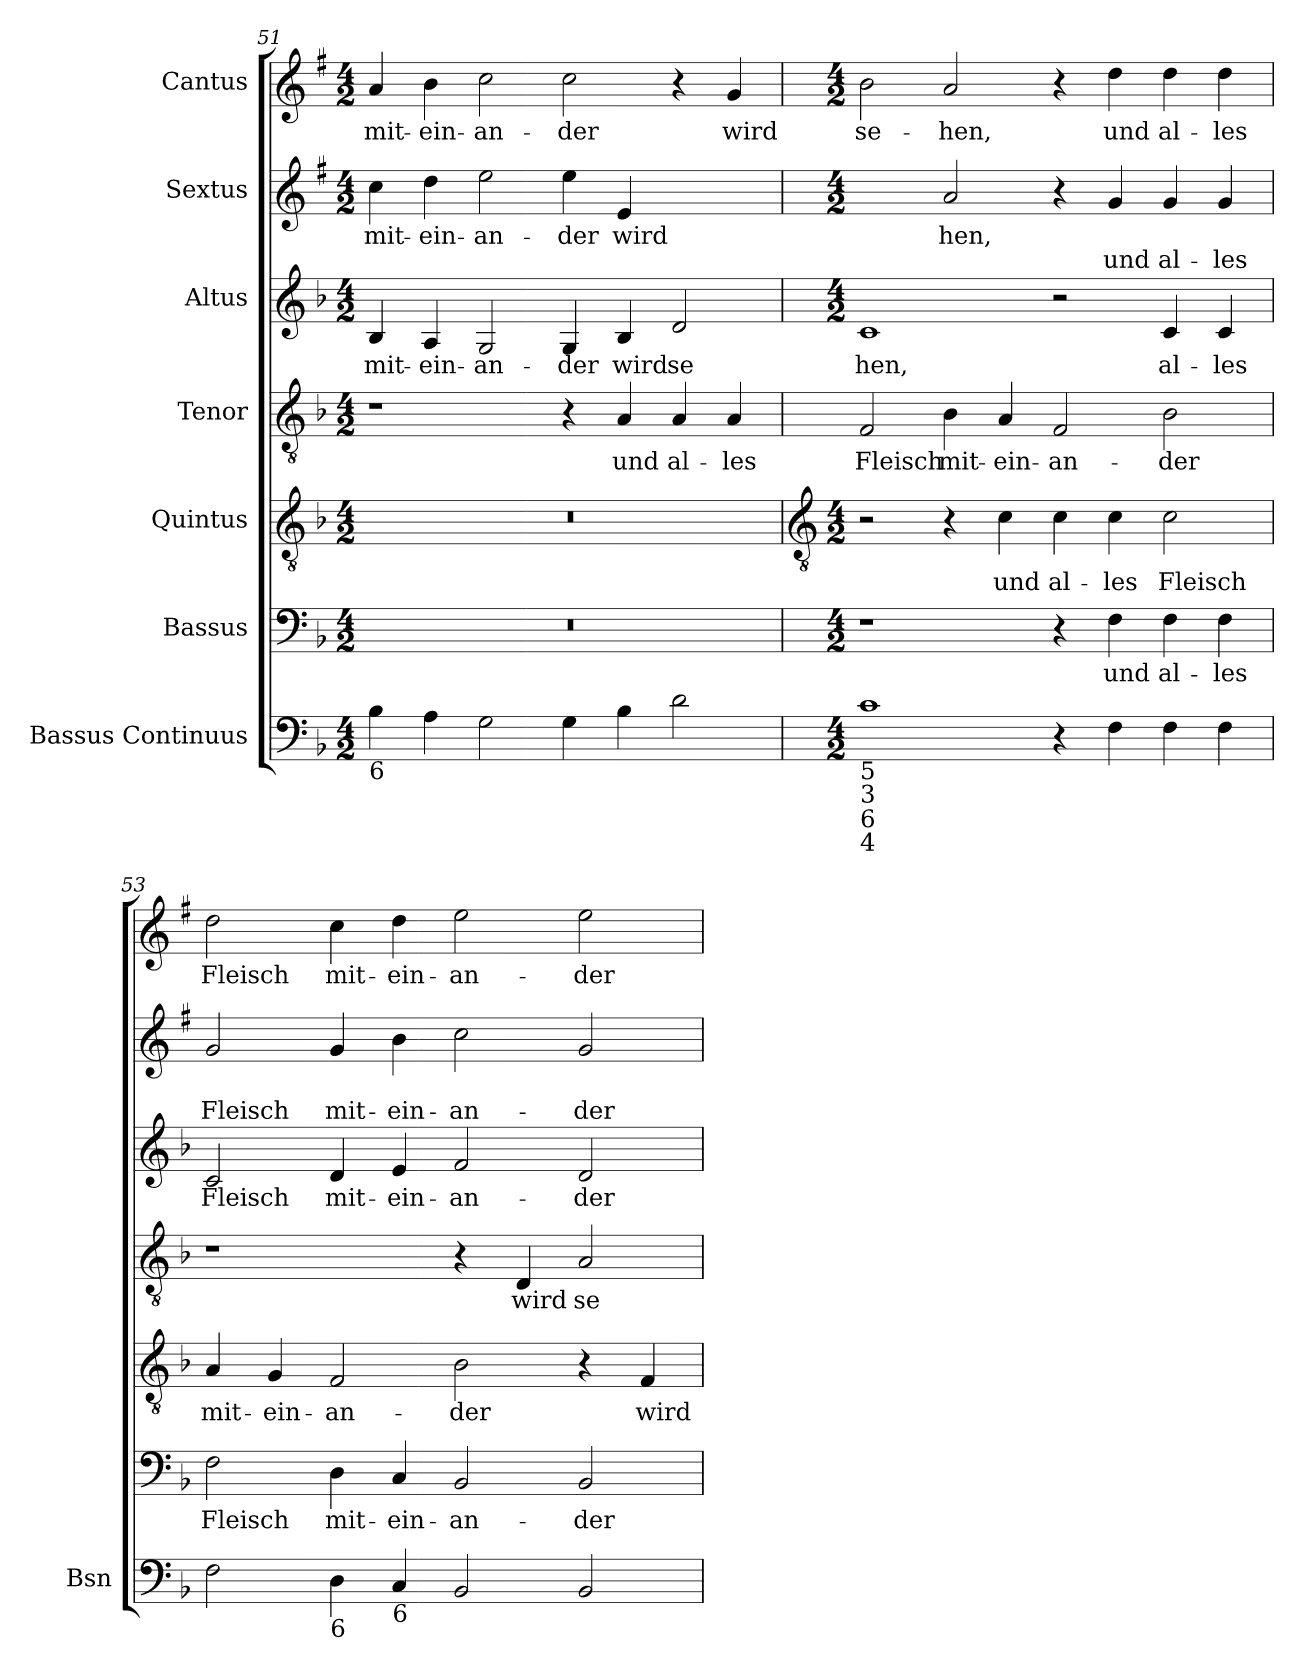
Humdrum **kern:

**kern	**kern	**text	**kern	**text	**kern	**text	**kern	**text	**kern	**text	**text	**kern	**text
*part7	*part6	*part6	*part5	*part5	*part4	*part4	*part3	*part3	*part2	*part2	*part2	*part1	*part1
*staff7	*staff6	*staff6	*staff5	*staff5	*staff4	*staff4	*staff3	*staff3	*staff2	*staff2	*staff2	*staff1	*staff1
*I"Bassus Continuus	*I"Bassus	*	*I"Quintus	*	*I"Tenor	*	*I"Altus	*	*I"Sextus	*	*	*I"Cantus	*
*I'Bsn	*	*	*	*	*	*	*	*	*	*	*	*	*
!!LO:LB:g=z
*clefF4	*clefF4	*	*clefGv2	*	*clefGv2	*	*clefG2	*	*clefG2	*	*	*clefG2	*
*	*	*	*	*	*	*	*	*	*ITrd1c2	*	*	*ITrd1c2	*
*k[b-]	*k[b-]	*	*k[b-]	*	*k[b-]	*	*k[b-]	*	*k[b-]	*	*	*k[b-]	*
*F:	*F:	*	*F:	*	*F:	*	*F:	*	*F:	*	*	*F:	*
*M4/2	*M4/2	*	*M4/2	*	*M4/2	*	*M4/2	*	*M4/2	*	*	*M4/2	*
=51	=51	=51	=51	=51	=51	=51	=51	=51	=51	=51	=51	=51	=51
!LO:TX:b:t=6	!	!	!	!	!	!	!	!	!	!	!	!	!
!	!	!	!	!	!	!	!	!LO:LY:b	!	!LO:LY:b	!	!	!LO:LY:b
4B-	0r	.	0r	.	1r	.	4B-	mit-	4b-	mit-	.	4g	mit-
!	!	!	!	!	!	!	!	!LO:LY:b	!	!LO:LY:b	!	!	!LO:LY:b
4A	.	.	.	.	.	.	4A	-ein-	4cc	-ein-	.	4a	-ein-
!	!	!	!	!	!	!	!	!LO:LY:b	!	!LO:LY:b	!	!	!LO:LY:b
2G	.	.	.	.	.	.	2G	-an-	2dd	-an-	.	2b-	-an-
!	!	!	!	!	!	!	!	!LO:LY:b	!	!LO:LY:b	!	!	!LO:LY:b
4G	.	.	.	.	4r	.	4G	-der	4dd	-der	.	2b-	-der
!	!	!	!	!	!	!LO:LY:b	!	!LO:LY:b	!	!LO:LY:b	!	!	!
4B-	.	.	.	.	4A	und	4B-	wird	4d	wird	.	.	.
!	!	!	!	!	!	!LO:LY:b	!	!LO:LY:b	!	!LO:LY:b	!	!	!
2d	.	.	.	.	4A	al-	2d	se	[2fyy	se	.	4r	.
!	!	!	!	!	!	!LO:LY:b	!	!	!	!	!	!	!LO:LY:b
.	.	.	.	.	4A	-les	.	.	.	.	.	4f	wird
!!LO:LB:g=z
=52	=52	=52	=52	=52	=52	=52	=52	=52	=52	=52	=52	=52	=52
*	*	*	*clefGv2	*	*	*	*	*	*	*	*	*	*
*M4/2	*M4/2	*	*M4/2	*	*	*	*M4/2	*	*M4/2	*	*	*M4/2	*
!LO:TX:b:t=5\n3	!	!	!	!	!	!	!	!	!	!	!	!	!
!LO:TX:b:t=6\n4	!	!	!	!	!	!	!	!	!	!	!	!	!
!	!	!	!	!	!	!LO:LY:b	!	!LO:LY:b	!	!	!	!	!LO:LY:b
1c	1r	.	2r	.	2F	Fleisch	1c	hen,	2fyy]	.	.	2a	se-
!	!	!	!	!	!	!LO:LY:b	!	!	!	!LO:LY:b	!	!	!LO:LY:b
.	.	.	4r	.	4B-	mit-	.	.	2g	hen,	.	2g	-hen,
!	!	!	!	!LO:LY:b	!	!LO:LY:b	!	!	!	!	!	!	!
.	.	.	4c	und	4A	-ein-	.	.	.	.	.	.	.
!	!	!	!	!LO:LY:b	!	!LO:LY:b	!	!	!	!	!	!	!
4r	4r	.	4c	al-	2F	-an-	2r	.	4r	.	.	4r	.
!	!	!LO:LY:b	!	!LO:LY:b	!	!	!	!	!	!	!LO:LY:b	!	!LO:LY:b
4F	4F	und	4c	-les	.	.	.	.	4f	.	und	4cc	und
!	!	!LO:LY:b	!	!LO:LY:b	!	!LO:LY:b	!	!LO:LY:b	!	!	!LO:LY:b	!	!LO:LY:b
4F	4F	al-	2c	Fleisch	2B-	-der	4c	al-	4f	.	al-	4cc	al-
!	!	!LO:LY:b	!	!	!	!	!	!LO:LY:b	!	!	!LO:LY:b	!	!LO:LY:b
4F	4F	-les	.	.	.	.	4c	-les	4f	.	-les	4cc	-les
=53	=53	=53	=53	=53	=53	=53	=53	=53	=53	=53	=53	=53	=53
!	!	!LO:LY:b	!	!LO:LY:b	!	!	!	!LO:LY:b	!	!	!LO:LY:b	!	!LO:LY:b
2F	2F	Fleisch	4A	mit-	1r	.	2c	Fleisch	2f	.	Fleisch	2cc	Fleisch
!	!	!	!	!LO:LY:b	!	!	!	!	!	!	!	!	!
.	.	.	4G	-ein-	.	.	.	.	.	.	.	.	.
!LO:TX:b:t=6	!	!	!	!	!	!	!	!	!	!	!	!	!
!	!	!LO:LY:b	!	!LO:LY:b	!	!	!	!LO:LY:b	!	!	!LO:LY:b	!	!LO:LY:b
4D	4D	mit-	2F	-an-	.	.	4d	mit-	4f	.	mit-	4b-	mit-
!LO:TX:b:t=6	!	!	!	!	!	!	!	!	!	!	!	!	!
!	!	!LO:LY:b	!	!	!	!	!	!LO:LY:b	!	!	!LO:LY:b	!	!LO:LY:b
4C	4C	-ein-	.	.	.	.	4e	-ein-	4a	.	-ein-	4cc	-ein-
!	!	!LO:LY:b	!	!LO:LY:b	!	!	!	!LO:LY:b	!	!	!LO:LY:b	!	!LO:LY:b
2BB-	2BB-	-an-	2B-	-der	4r	.	2f	-an-	2b-	.	-an-	2dd	-an-
!	!	!	!	!	!	!LO:LY:b	!	!	!	!	!	!	!
.	.	.	.	.	4D	wird	.	.	.	.	.	.	.
!	!	!LO:LY:b	!	!	!	!LO:LY:b	!	!LO:LY:b	!	!	!LO:LY:b	!	!LO:LY:b
2BB-	2BB-	-der	4r	.	2A	se	2d	-der	2f	.	-der	2dd	-der
!	!	!	!	!LO:LY:b	!	!	!	!	!	!	!	!	!
.	.	.	4F	wird	.	.	.	.	.	.	.	.	.
=	=	=	=	=	=	=	=	=	=	=	=	=	=
*-	*-	*-	*-	*-	*-	*-	*-	*-	*-	*-	*-	*-	*-
